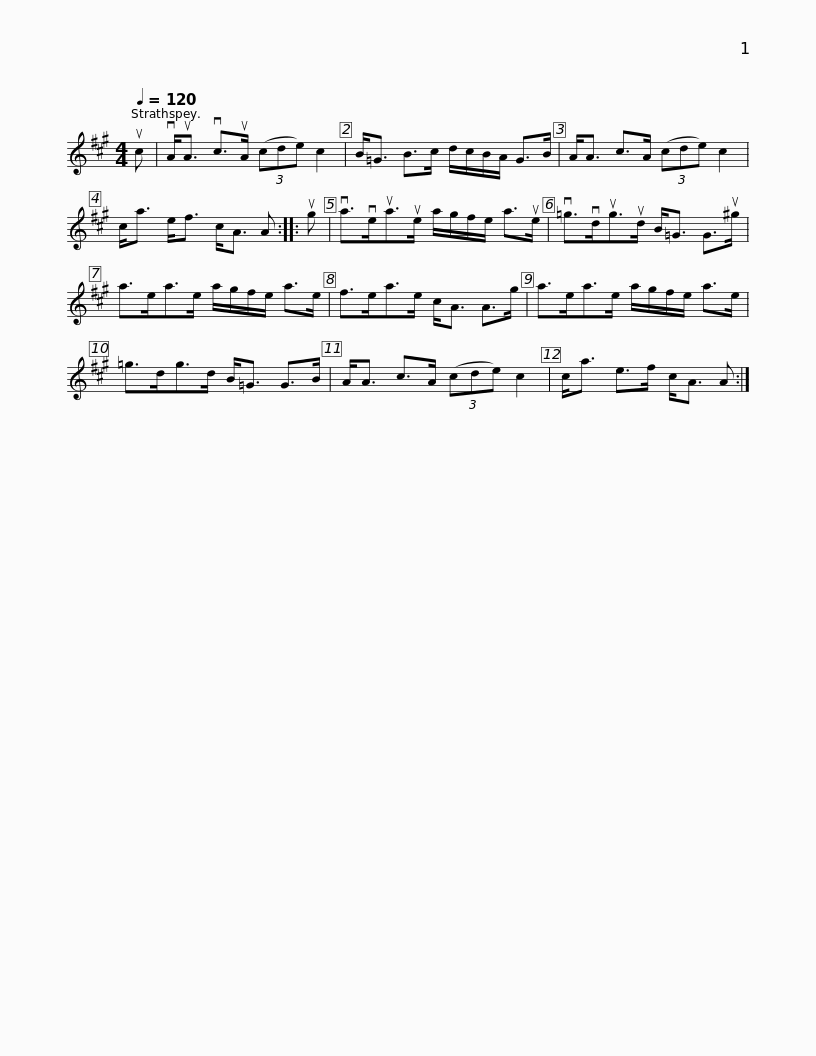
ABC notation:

X:1
L:1/8
Q:1/4=120
M:4/4
I:linebreak $
K:A
V:1 treble
V:1
 uc | vA<uA vc>uA (3(cde) c2 | B<=G B>c d/c/B/A/ G>B | A<A c>A (3(cde) c2 | c<a e<f c<A A :: %5
 ug |$ va>veua>ue a/g/f/e/ a>ue | v=g>vdug>ud B<=G G>u^g | a>ea>e a/g/f/e/ a>e | f>ea>e c<A A>g |$ %10
 a>ea>e a/g/f/e/ a>e | =g>dg>d B<=G G>B | A<A c>A (3(cde) c2 | c<a e>f c<A A :| %14
